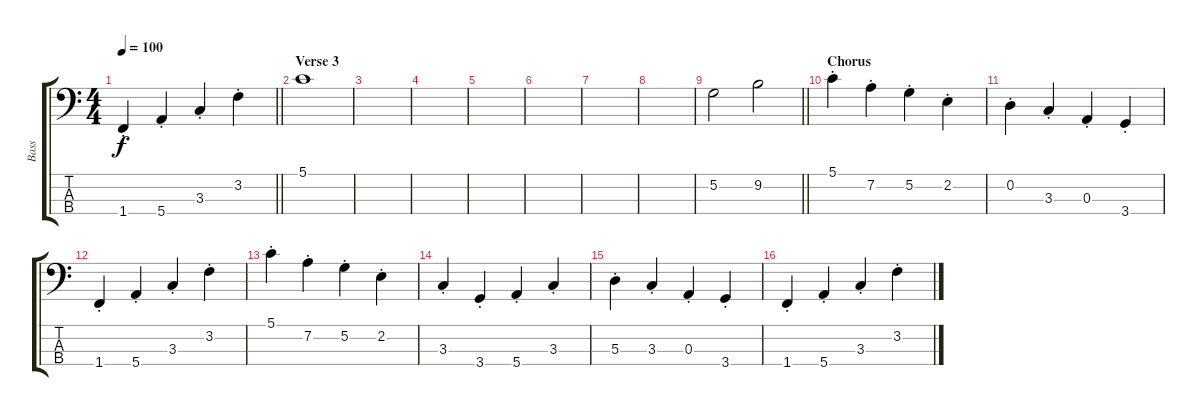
\track ("Bass" "Bass") {instrument electricbassfinger}
\staff {score tabs}
\tuning (G2 D2 A1 E1) {hide}
\ts (4 4)
\tempo 100
\clef f4
\barLineRight lightlight
\ks c
1.4{st}.4{dy f} 5.4{st}.4 3.3{st}.4 3.2{st}.4 |
\section ("" "Verse 3")
5.1{t}.1 |
|
|
|
|
|
|
\barLineRight lightlight
5.2.2 9.2.2 |
\section ("" "Chorus")
5.1{st}.4 7.2{st}.4 5.2{st}.4 2.2{st}.4 |
0.2{st}.4 3.3{st}.4 0.3{st}.4 3.4{st}.4 |
1.4{st}.4 5.4{st}.4 3.3{st}.4 3.2{st}.4 |
5.1{st}.4 7.2{st}.4 5.2{st}.4 2.2{st}.4 |
3.3{st}.4 3.4{st}.4 5.4{st}.4 3.3{st}.4 |
5.3{st}.4 3.3{st}.4 0.3{st}.4 3.4{st}.4 |
1.4{st}.4 5.4{st}.4 3.3{st}.4 3.2{st}.4
